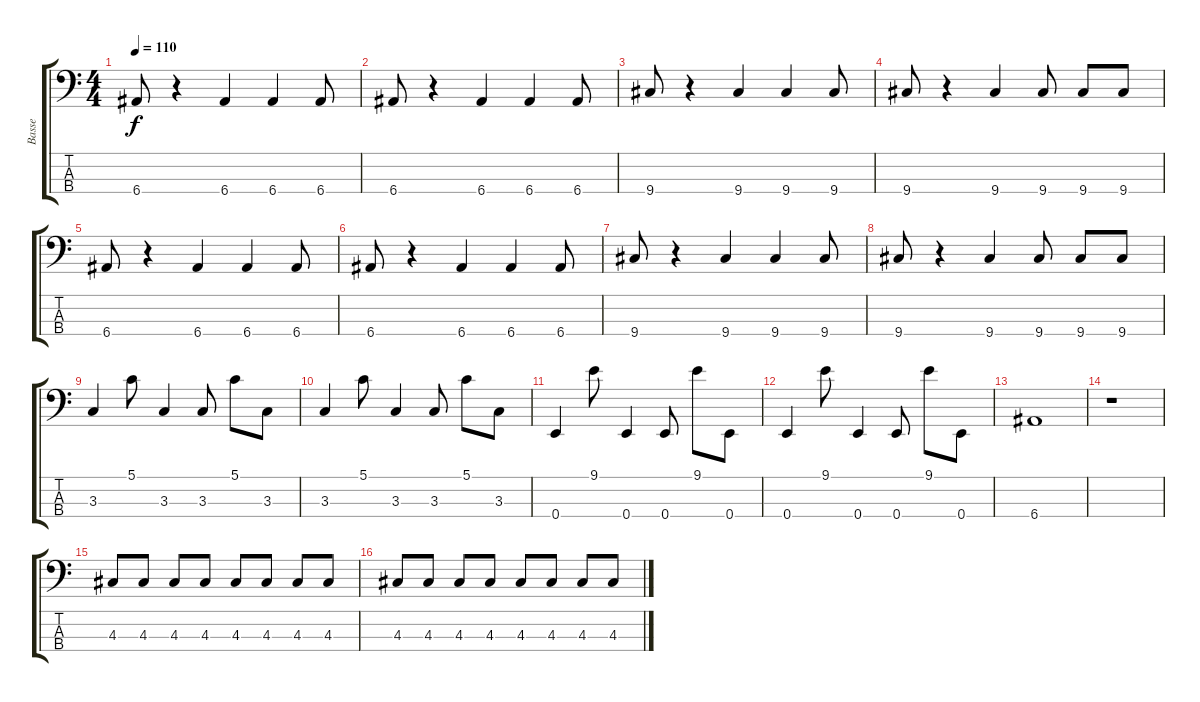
\track ("Basse" "Basse") {instrument electricbassfinger}
\staff {score tabs}
\tuning (G2 D2 A1 E1) {hide}
\ts (4 4)
\tempo 110
\clef f4
\ks c
6.4.8{dy f} r.4 6.4.4 6.4.4 6.4.8 |
6.4.8 r.4 6.4.4 6.4.4 6.4.8 |
9.4.8 r.4 9.4.4 9.4.4 9.4.8 |
9.4.8 r.4 9.4.4 9.4.8 9.4.8 9.4.8 |
6.4.8 r.4 6.4.4 6.4.4 6.4.8 |
6.4.8 r.4 6.4.4 6.4.4 6.4.8 |
9.4.8 r.4 9.4.4 9.4.4 9.4.8 |
9.4.8 r.4 9.4.4 9.4.8 9.4.8 9.4.8 |
3.3.4 5.1.8 3.3.4 3.3.8 5.1.8 3.3.8 |
3.3.4 5.1.8 3.3.4 3.3.8 5.1.8 3.3.8 |
0.4.4 9.1.8 0.4.4 0.4.8 9.1.8 0.4.8 |
0.4.4 9.1.8 0.4.4 0.4.8 9.1.8 0.4.8 |
6.4.1 |
r.1 |
4.3.8 4.3.8 4.3.8 4.3.8 4.3.8 4.3.8 4.3.8 4.3.8 |
4.3.8 4.3.8 4.3.8 4.3.8 4.3.8 4.3.8 4.3.8 4.3.8
